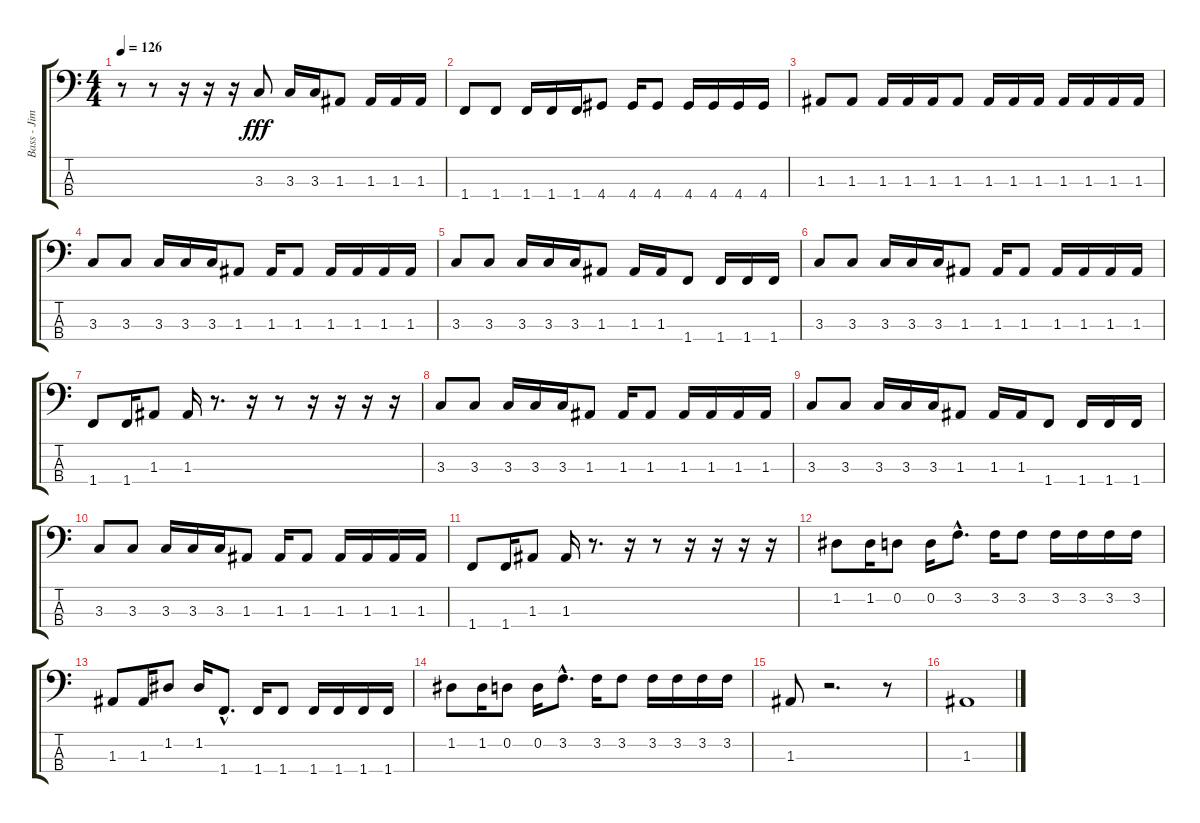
\track ("Bass - Jim" "Bass - Jim") {instrument electricbassfinger}
\staff {score tabs}
\tuning (G2 D2 A1 E1) {hide}
\ts (4 4)
\tempo 126
\clef f4
\ks c
r.8{dy fff} r.8 r.16 r.16 r.16 3.3.8 3.3.16 3.3.16 1.3.8 1.3.16 1.3.16 1.3.16 |
1.4.8 1.4.8 1.4.16 1.4.16 1.4.16 4.4.8 4.4.16 4.4.8 4.4.16 4.4.16 4.4.16 4.4.16 |
1.3.8 1.3.8 1.3.16 1.3.16 1.3.16 1.3.8 1.3.16 1.3.16 1.3.16 1.3.16 1.3.16 1.3.16 1.3.16 |
3.3.8 3.3.8 3.3.16 3.3.16 3.3.16 1.3.8 1.3.16 1.3.8 1.3.16 1.3.16 1.3.16 1.3.16 |
3.3.8 3.3.8 3.3.16 3.3.16 3.3.16 1.3.8 1.3.16 1.3.16 1.4.8 1.4.16 1.4.16 1.4.16 |
3.3.8 3.3.8 3.3.16 3.3.16 3.3.16 1.3.8 1.3.16 1.3.8 1.3.16 1.3.16 1.3.16 1.3.16 |
1.4.8 1.4.16 1.3.8 1.3.16 r.8{d} r.16 r.8 r.16 r.16 r.16 r.16 |
3.3.8 3.3.8 3.3.16 3.3.16 3.3.16 1.3.8 1.3.16 1.3.8 1.3.16 1.3.16 1.3.16 1.3.16 |
3.3.8 3.3.8 3.3.16 3.3.16 3.3.16 1.3.8 1.3.16 1.3.16 1.4.8 1.4.16 1.4.16 1.4.16 |
3.3.8 3.3.8 3.3.16 3.3.16 3.3.16 1.3.8 1.3.16 1.3.8 1.3.16 1.3.16 1.3.16 1.3.16 |
1.4.8 1.4.16 1.3.8 1.3.16 r.8{d} r.16 r.8 r.16 r.16 r.16 r.16 |
1.2.8 1.2.16 0.2.8 0.2.16 3.2{hac}.8{d} 3.2.16 3.2.8 3.2.16 3.2.16 3.2.16 3.2.16 |
1.3.8 1.3.16 1.2.8 1.2.16 1.4{hac}.8{d} 1.4.16 1.4.8 1.4.16 1.4.16 1.4.16 1.4.16 |
1.2.8 1.2.16 0.2.8 0.2.16 3.2{hac}.8{d} 3.2.16 3.2.8 3.2.16 3.2.16 3.2.16 3.2.16 |
1.3.8 r.2{d} r.8 |
1.3.1
